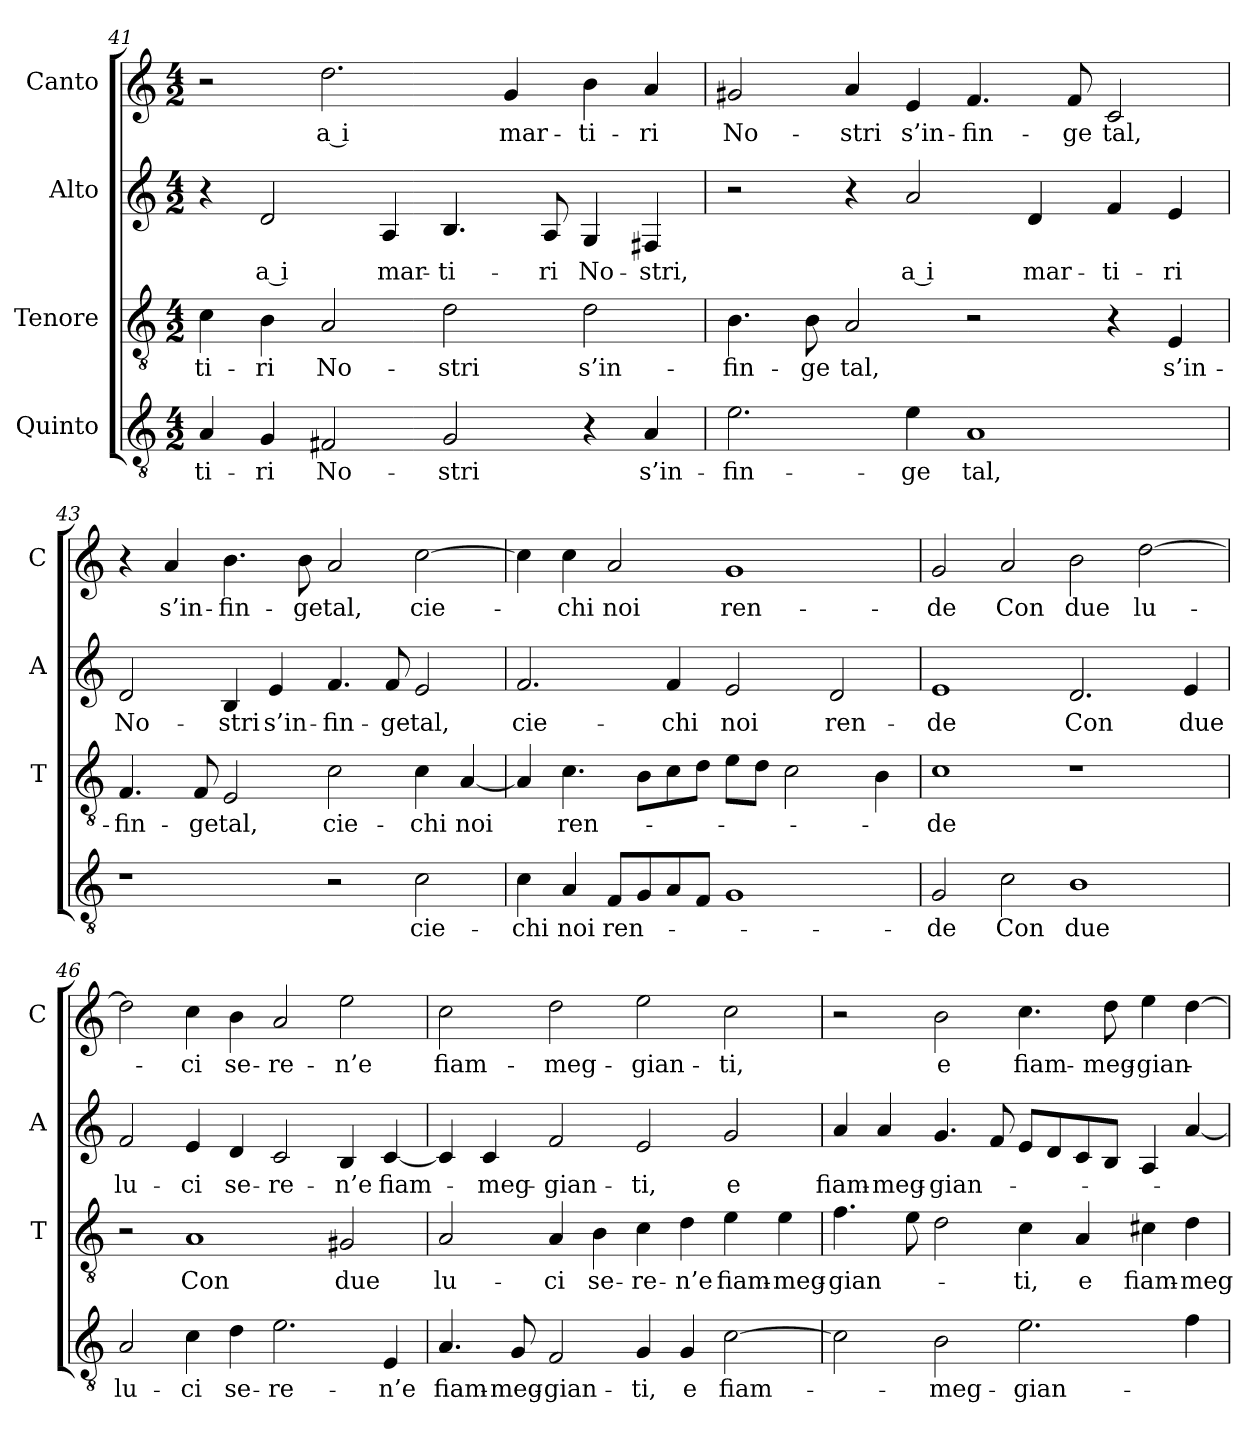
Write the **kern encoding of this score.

**kern	**text	**kern	**text	**kern	**text	**kern	**text
*part4	*part4	*part3	*part3	*part2	*part2	*part1	*part1
*staff4	*staff4	*staff3	*staff3	*staff2	*staff2	*staff1	*staff1
*I"Quinto	*	*I"Tenore	*	*I"Alto	*	*I"Canto	*
*	*	*I'T	*	*I'A	*	*I'C	*
*clefGv2	*	*clefGv2	*	*clefG2	*	*clefG2	*
*k[]	*	*k[]	*	*k[]	*	*k[]	*
*M4/2	*	*M4/2	*	*M4/2	*	*M4/2	*
=41	=41	=41	=41	=41	=41	=41	=41
4A	-ti-	4c	-ti-	4r	.	2r	.
4G	-ri	4B	-ri	2d	a i	.	.
2F#X	No-	2A	No-	.	.	2.dd	a i
.	.	.	.	4A	mar-	.	.
2G	-stri	2d	-stri	4.B	-ti-	.	.
.	.	.	.	.	.	4g	mar-
.	.	.	.	8A	-ri	.	.
4r	.	2d	s’in-	4G	No-	4b	-ti-
4A	s’in-	.	.	4F#X	-stri,	4a	-ri
=42	=42	=42	=42	=42	=42	=42	=42
2.e	-fin-	4.B	-fin-	2r	.	2g#X	No-
.	.	8B	-ge	.	.	.	.
.	.	2A	tal,	4r	.	4a	-stri
4e	-ge	.	.	2a	a i	4e	s’in-
1A	tal,	2r	.	.	.	4.f	-fin-
.	.	.	.	4d	mar-	.	.
.	.	.	.	.	.	8f	-ge
.	.	4r	.	4f	-ti-	2c	tal,
.	.	4E	s’in-	4e	-ri	.	.
=43	=43	=43	=43	=43	=43	=43	=43
1r	.	4.F	-fin-	2d	No-	4r	.
.	.	.	.	.	.	4a	s’in-
.	.	8F	-ge	.	.	.	.
.	.	2E	tal,	4B	-stri	4.b	-fin-
.	.	.	.	4e	s’in-	.	.
.	.	.	.	.	.	8b	-ge
2r	.	2c	cie-	4.f	-fin-	2a	tal,
.	.	.	.	8f	-ge	.	.
2c	cie-	4c	-chi	2e	tal,	[2cc	cie-
.	.	[4A	noi	.	.	.	.
=44	=44	=44	=44	=44	=44	=44	=44
4c	-chi	4A]	.	2.f	cie-	4cc]	.
4A	noi	4.c	ren-	.	.	4cc	-chi
8FL	ren-	.	.	.	.	2a	noi
8G	.	8BL	.	.	.	.	.
8A	.	8c	.	4f	-chi	.	.
8FJ	.	8dJ	.	.	.	.	.
1G	.	8eL	.	2e	noi	1g	ren-
.	.	8dJ	.	.	.	.	.
.	.	2c	.	.	.	.	.
.	.	.	.	2d	ren-	.	.
.	.	4B	.	.	.	.	.
=45	=45	=45	=45	=45	=45	=45	=45
2G	-de	1c	-de	1e	-de	2g	-de
2c	Con	.	.	.	.	2a	Con
1B	due	1r	.	2.d	Con	2b	due
.	.	.	.	.	.	[2dd	lu-
.	.	.	.	4e	due	.	.
=46	=46	=46	=46	=46	=46	=46	=46
2A	lu-	2r	.	2f	lu-	2dd]	.
4c	-ci	1A	Con	4e	-ci	4cc	-ci
4d	se-	.	.	4d	se-	4b	se-
2.e	-re-	.	.	2c	-re-	2a	-re-
.	.	2G#X	due	4B	-n’e	2ee	-n’e
4E	-n’e	.	.	[4c	fiam-	.	.
=47	=47	=47	=47	=47	=47	=47	=47
4.A	fiam-	2A	lu-	4c]	.	2cc	fiam-
.	.	.	.	4c	-meg-	.	.
8G	-meg-	.	.	.	.	.	.
2F	-gian-	4A	-ci	2f	-gian-	2dd	-meg-
.	.	4B	se-	.	.	.	.
4G	-ti,	4c	-re-	2e	-ti,	2ee	-gian-
4G	e	4d	-n’e	.	.	.	.
[2c	fiam-	4e	fiam-	2g	e	2cc	-ti,
.	.	4e	-meg-	.	.	.	.
=48	=48	=48	=48	=48	=48	=48	=48
2c]	.	4.f	-gian-	4a	fiam-	2r	.
.	.	.	.	4a	-meg-	.	.
.	.	8e	.	.	.	.	.
2B	-meg-	2d	.	4.g	-gian-	2b	e
.	.	.	.	8f	.	.	.
2.e	-gian-	4c	-ti,	8eL	.	4.cc	fiam-
.	.	.	.	8d	.	.	.
.	.	4A	e	8c	.	.	.
.	.	.	.	8BJ	.	8dd	-meg-
.	.	4c#X	fiam-	4A	.	4ee	-gian-
4f	.	4d	-meg-	[4a	.	[4dd	.
=	=	=	=	=	=	=	=
*-	*-	*-	*-	*-	*-	*-	*-
